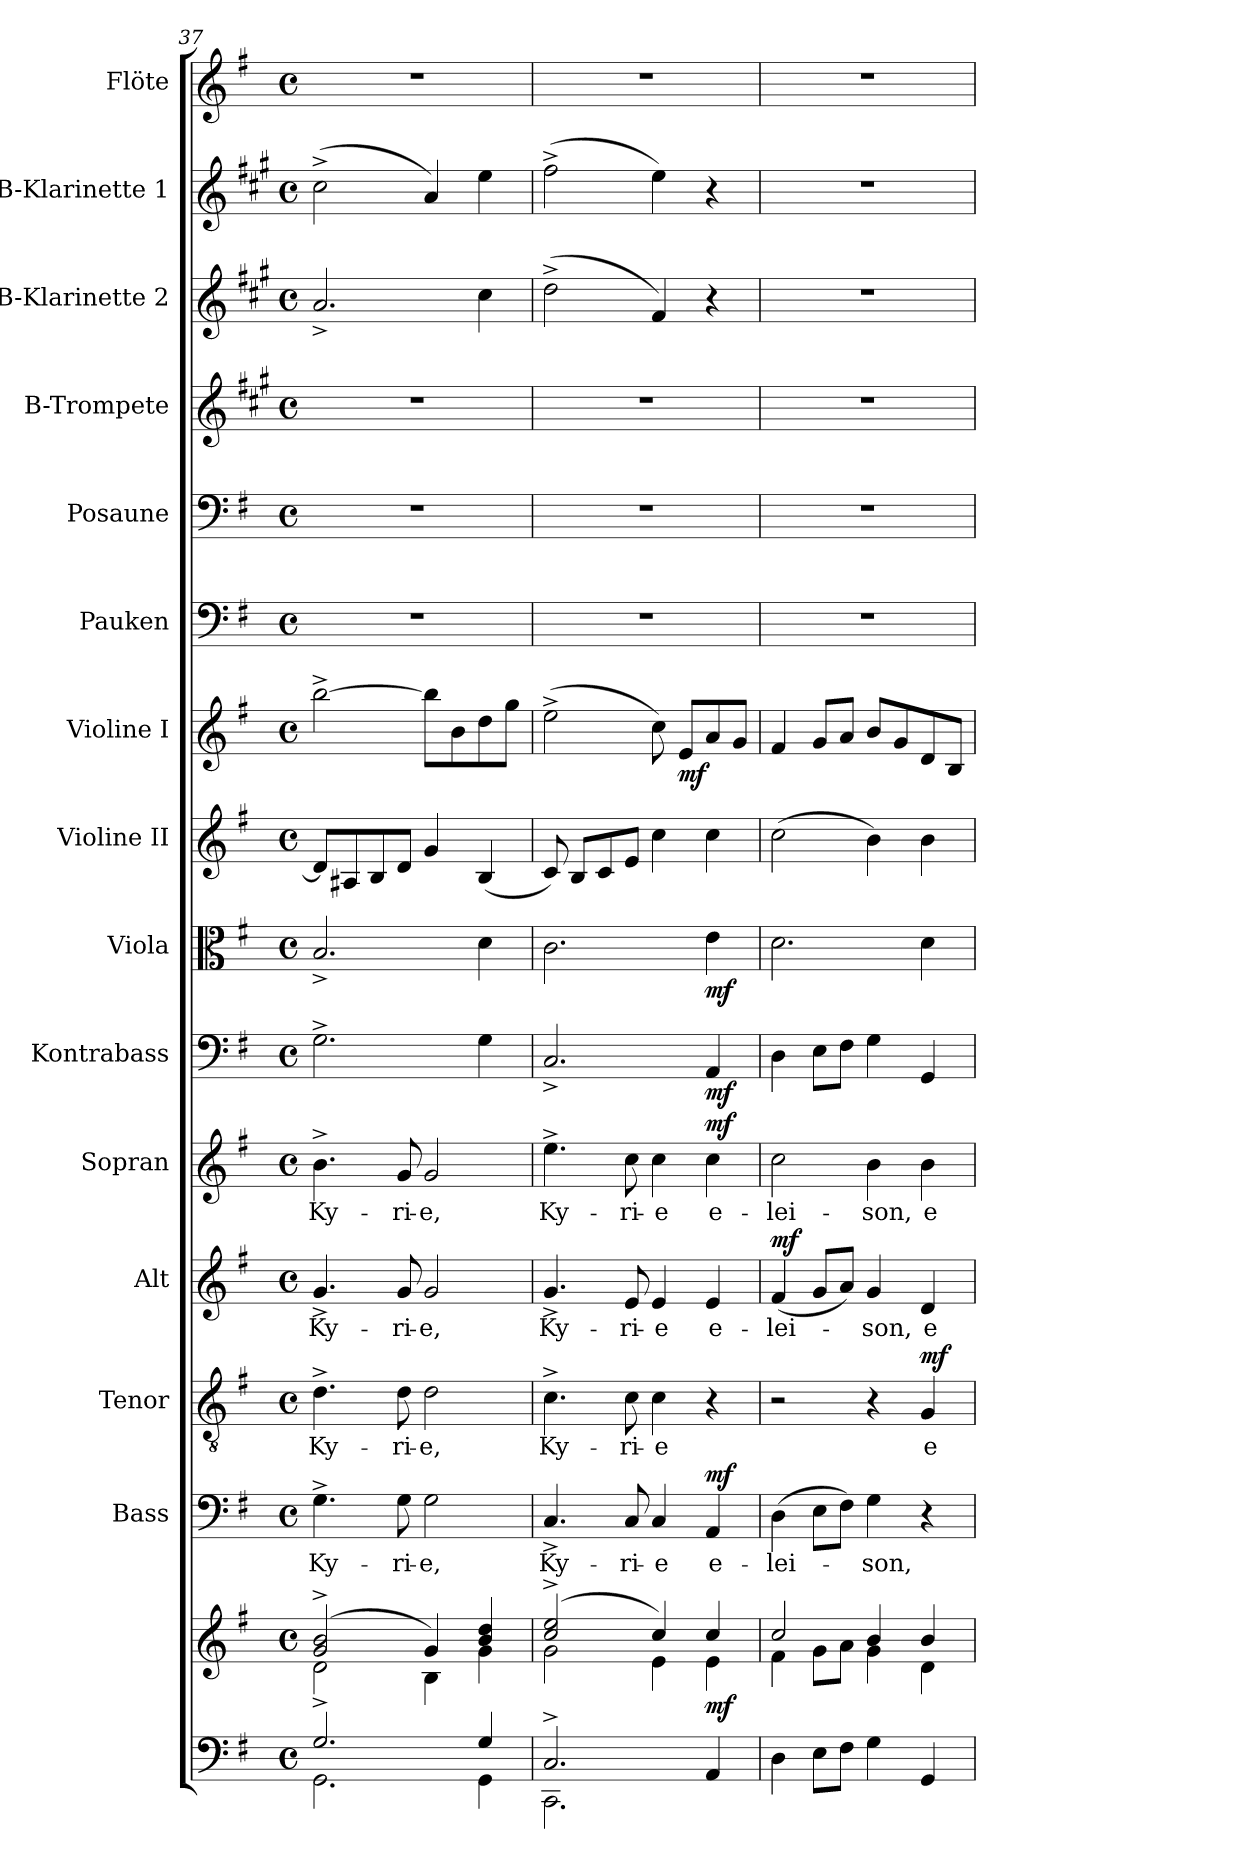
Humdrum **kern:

**kern	**kern	**dynam	**kern	**text	**dynam	**kern	**text	**dynam	**kern	**text	**dynam	**kern	**text	**dynam	**kern	**dynam	**kern	**dynam	**kern	**kern	**dynam	**kern	**kern	**kern	**kern	**kern	**kern
*part15	*part15	*part15	*part14	*part14	*part14	*part13	*part13	*part13	*part12	*part12	*part12	*part11	*part11	*part11	*part10	*part10	*part9	*part9	*part8	*part7	*part7	*part6	*part5	*part4	*part3	*part2	*part1
*staff16	*staff15	*staff15/16	*staff14	*staff14	*staff14	*staff13	*staff13	*staff13	*staff12	*staff12	*staff12	*staff11	*staff11	*staff11	*staff10	*staff10	*staff9	*staff9	*staff8	*staff7	*staff7	*staff6	*staff5	*staff4	*staff3	*staff2	*staff1
*	*	*	*I"Bass	*	*	*I"Tenor	*	*	*I"Alt	*	*	*I"Sopran	*	*	*I"Kontrabass	*	*I"Viola	*	*I"Violine II	*I"Violine I	*	*I"Pauken	*I"Posaune	*I"B-Trompete	*I"B-Klarinette 2	*I"B-Klarinette 1	*I"Flöte
*	*	*	*I'B.	*	*	*I'T.	*	*	*I'A.	*	*	*I'S.	*	*	*I'Kb.	*	*I'Vla.	*	*I'Vl. II	*I'Vl. I	*	*I'Pk.	*I'Pos.	*I'B Trp.	*I'B Kl. 2	*I'B Kl. 1	*I'Fl.
*clefF4	*clefG2	*	*clefF4	*	*	*clefGv2	*	*	*clefG2	*	*	*clefG2	*	*	*clefF4	*	*clefC3	*	*clefG2	*clefG2	*	*clefF4	*clefF4	*clefG2	*clefG2	*clefG2	*clefG2
*	*	*	*	*	*	*	*	*	*	*	*	*	*	*	*ITrd7c12	*	*	*	*	*	*	*	*	*ITrd1c2	*ITrd1c2	*ITrd1c2	*
*k[f#]	*k[f#]	*	*k[f#]	*	*	*k[f#]	*	*	*k[f#]	*	*	*k[f#]	*	*	*k[f#]	*	*k[f#]	*	*k[f#]	*k[f#]	*	*k[f#]	*k[f#]	*k[f#]	*k[f#]	*k[f#]	*k[f#]
*G:	*G:	*	*G:	*	*	*G:	*	*	*G:	*	*	*G:	*	*	*G:	*	*G:	*	*G:	*G:	*	*G:	*G:	*G:	*G:	*G:	*G:
*M4/4	*M4/4	*	*M4/4	*	*	*M4/4	*	*	*M4/4	*	*	*M4/4	*	*	*M4/4	*	*M4/4	*	*M4/4	*M4/4	*	*M4/4	*M4/4	*M4/4	*M4/4	*M4/4	*M4/4
*met(c)	*met(c)	*	*met(c)	*	*	*met(c)	*	*	*met(c)	*	*	*met(c)	*	*	*met(c)	*	*met(c)	*	*met(c)	*met(c)	*	*met(c)	*met(c)	*met(c)	*met(c)	*met(c)	*met(c)
=37	=37	=37	=37	=37	=37	=37	=37	=37	=37	=37	=37	=37	=37	=37	=37	=37	=37	=37	=37	=37	=37	=37	=37	=37	=37	=37	=37
*^	*^	*	*	*	*	*	*	*	*	*	*	*	*	*	*	*	*	*	*	*	*	*	*	*	*	*	*
!	!	!	!	!	!	!LO:LY:b	!	!	!LO:LY:b	!	!	!LO:LY:b	!	!	!LO:LY:b	!	!	!	!	!	!	!	!	!	!	!	!	!	!
2.G^>/	2.GG\	(2g/^> 2b/^>	2d\	.	4.G^>\	Ky-	.	4.d^>\	Ky-	.	4.g^>/	Ky-	.	4.b^>\	Ky-	.	2.GG^>\	.	2.B^</	.	8d/L]	[2bb^>\	.	1r	1r	1r	2.g^</	(>2b^>\	1r
.	.	.	.	.	.	.	.	.	.	.	.	.	.	.	.	.	.	.	.	.	8A#X/	.	.	.	.	.	.	.	.
.	.	.	.	.	.	.	.	.	.	.	.	.	.	.	.	.	.	.	.	.	8B/	.	.	.	.	.	.	.	.
!	!	!	!	!	!	!LO:LY:b	!	!	!LO:LY:b	!	!	!LO:LY:b	!	!	!LO:LY:b	!	!	!	!	!	!	!	!	!	!	!	!	!	!
.	.	.	.	.	8G\	-ri-	.	8d\	-ri-	.	8g/	-ri-	.	8g/	-ri-	.	.	.	.	.	8d/J	.	.	.	.	.	.	.	.
!	!	!	!	!	!	!LO:LY:b	!	!	!LO:LY:b	!	!	!LO:LY:b	!	!	!LO:LY:b	!	!	!	!	!	!	!	!	!	!	!	!	!	!
.	.	4g/)	4B\	.	2G\	-e,	.	2d\	-e,	.	2g/	-e,	.	2g/	-e,	.	.	.	.	.	4g/	8bb\L]	.	.	.	.	.	4g/)	.
.	.	.	.	.	.	.	.	.	.	.	.	.	.	.	.	.	.	.	.	.	.	8b\	.	.	.	.	.	.	.
4G/	4GG\	4b/ 4dd/	4g\	.	.	.	.	.	.	.	.	.	.	.	.	.	4GG\	.	4d\	.	(<4B/	8dd\	.	.	.	.	4b\	4dd\	.
.	.	.	.	.	.	.	.	.	.	.	.	.	.	.	.	.	.	.	.	.	.	8gg\J	.	.	.	.	.	.	.
=38	=38	=38	=38	=38	=38	=38	=38	=38	=38	=38	=38	=38	=38	=38	=38	=38	=38	=38	=38	=38	=38	=38	=38	=38	=38	=38	=38	=38	=38
!	!	!	!	!	!	!LO:LY:b	!	!	!LO:LY:b	!	!	!LO:LY:b	!	!	!LO:LY:b	!	!	!	!	!	!	!	!	!	!	!	!	!	!
2.C^>/	2.CC\	(2cc/^> 2ee/^>	2g\	.	4.C^</	Ky-	.	4.c^>\	Ky-	.	4.g^>/	Ky-	.	4.ee^>\	Ky-	.	2.CC^</	.	2.c\	.	8c/)	(>2ee^>\	.	1r	1r	1r	(>2cc^>\	(>2ee^>\	1r
.	.	.	.	.	.	.	.	.	.	.	.	.	.	.	.	.	.	.	.	.	8B/L	.	.	.	.	.	.	.	.
.	.	.	.	.	.	.	.	.	.	.	.	.	.	.	.	.	.	.	.	.	8c/	.	.	.	.	.	.	.	.
!	!	!	!	!	!	!LO:LY:b	!	!	!LO:LY:b	!	!	!LO:LY:b	!	!	!LO:LY:b	!	!	!	!	!	!	!	!	!	!	!	!	!	!
.	.	.	.	.	8C/	-ri-	.	8c\	-ri-	.	8e/	-ri-	.	8cc\	-ri-	.	.	.	.	.	8e/J	.	.	.	.	.	.	.	.
!	!	!	!	!	!	!LO:LY:b	!	!	!LO:LY:b	!	!	!LO:LY:b	!	!	!LO:LY:b	!	!	!	!	!	!	!	!	!	!	!	!	!	!
.	.	4cc/)	4e\	.	4C/	-e	.	4c\	-e	.	4e/	-e	.	4cc\	-e	.	.	.	.	.	4cc\	8cc\)	.	.	.	.	4e/)	4dd\)	.
!	!	!	!	!	!	!	!	!	!	!	!	!	!	!	!	!	!	!	!	!	!	!	!LO:DY:b	!	!	!	!	!	!
.	.	.	.	.	.	.	.	.	.	.	.	.	.	.	.	.	.	.	.	.	.	8e/L	mf	.	.	.	.	.	.
!	!	!	!	!LO:DY:b	!	!LO:LY:b	!LO:DY:a	!	!	!	!	!LO:LY:b	!	!	!LO:LY:b	!LO:DY:a	!	!LO:DY:b	!	!LO:DY:b	!	!	!	!	!	!	!	!	!
4AA/	4ryy	4cc/	4e\	mf	4AA/	e-	mf	4r	.	.	4e/	e-	.	4cc\	e-	mf	4AAA/	mf	4e\	mf	4cc\	8a/	.	.	.	.	4r	4r	.
.	.	.	.	.	.	.	.	.	.	.	.	.	.	.	.	.	.	.	.	.	.	8g/J	.	.	.	.	.	.	.
*v	*v	*	*	*	*	*	*	*	*	*	*	*	*	*	*	*	*	*	*	*	*	*	*	*	*	*	*	*	*
=39	=39	=39	=39	=39	=39	=39	=39	=39	=39	=39	=39	=39	=39	=39	=39	=39	=39	=39	=39	=39	=39	=39	=39	=39	=39	=39	=39	=39
!	!	!	!	!	!LO:LY:b	!	!	!	!	!	!LO:LY:b	!LO:DY:a	!	!LO:LY:b	!	!	!	!	!	!	!	!	!	!	!	!	!	!
4D\	2cc/	4f#\	.	(>4D\	-lei-	.	2r	.	.	(<4f#/	-lei-	mf	2cc\	-lei-	.	4DD\	.	2.d\	.	(>2cc\	4f#/	.	1r	1r	1r	1r	1r	1r
8E\L	.	8g\L	.	8E\L	.	.	.	.	.	8g/L	.	.	.	.	.	8EE\L	.	.	.	.	8g/L	.	.	.	.	.	.	.
8F#\J	.	8a\J	.	8F#\J)	.	.	.	.	.	8a/J)	.	.	.	.	.	8FF#\J	.	.	.	.	8a/J	.	.	.	.	.	.	.
!	!	!	!	!	!LO:LY:b	!	!	!	!	!	!LO:LY:b	!	!	!LO:LY:b	!	!	!	!	!	!	!	!	!	!	!	!	!	!
4G\	4b/	4g\	.	4G\	-son,	.	4r	.	.	4g/	-son,	.	4b\	-son,	.	4GG\	.	.	.	4b\)	8b/L	.	.	.	.	.	.	.
.	.	.	.	.	.	.	.	.	.	.	.	.	.	.	.	.	.	.	.	.	8g/	.	.	.	.	.	.	.
!	!	!	!	!	!	!	!	!LO:LY:b	!LO:DY:a	!	!LO:LY:b	!	!	!LO:LY:b	!	!	!	!	!	!	!	!	!	!	!	!	!	!
4GG/	4b/	4d\	.	4r	.	.	4G/	e-	mf	4d/	e-	.	4b\	e-	.	4GGG/	.	4d\	.	4b\	8d/	.	.	.	.	.	.	.
.	.	.	.	.	.	.	.	.	.	.	.	.	.	.	.	.	.	.	.	.	8B/J	.	.	.	.	.	.	.
*	*v	*v	*	*	*	*	*	*	*	*	*	*	*	*	*	*	*	*	*	*	*	*	*	*	*	*	*	*
=	=	=	=	=	=	=	=	=	=	=	=	=	=	=	=	=	=	=	=	=	=	=	=	=	=	=	=
*-	*-	*-	*-	*-	*-	*-	*-	*-	*-	*-	*-	*-	*-	*-	*-	*-	*-	*-	*-	*-	*-	*-	*-	*-	*-	*-	*-
